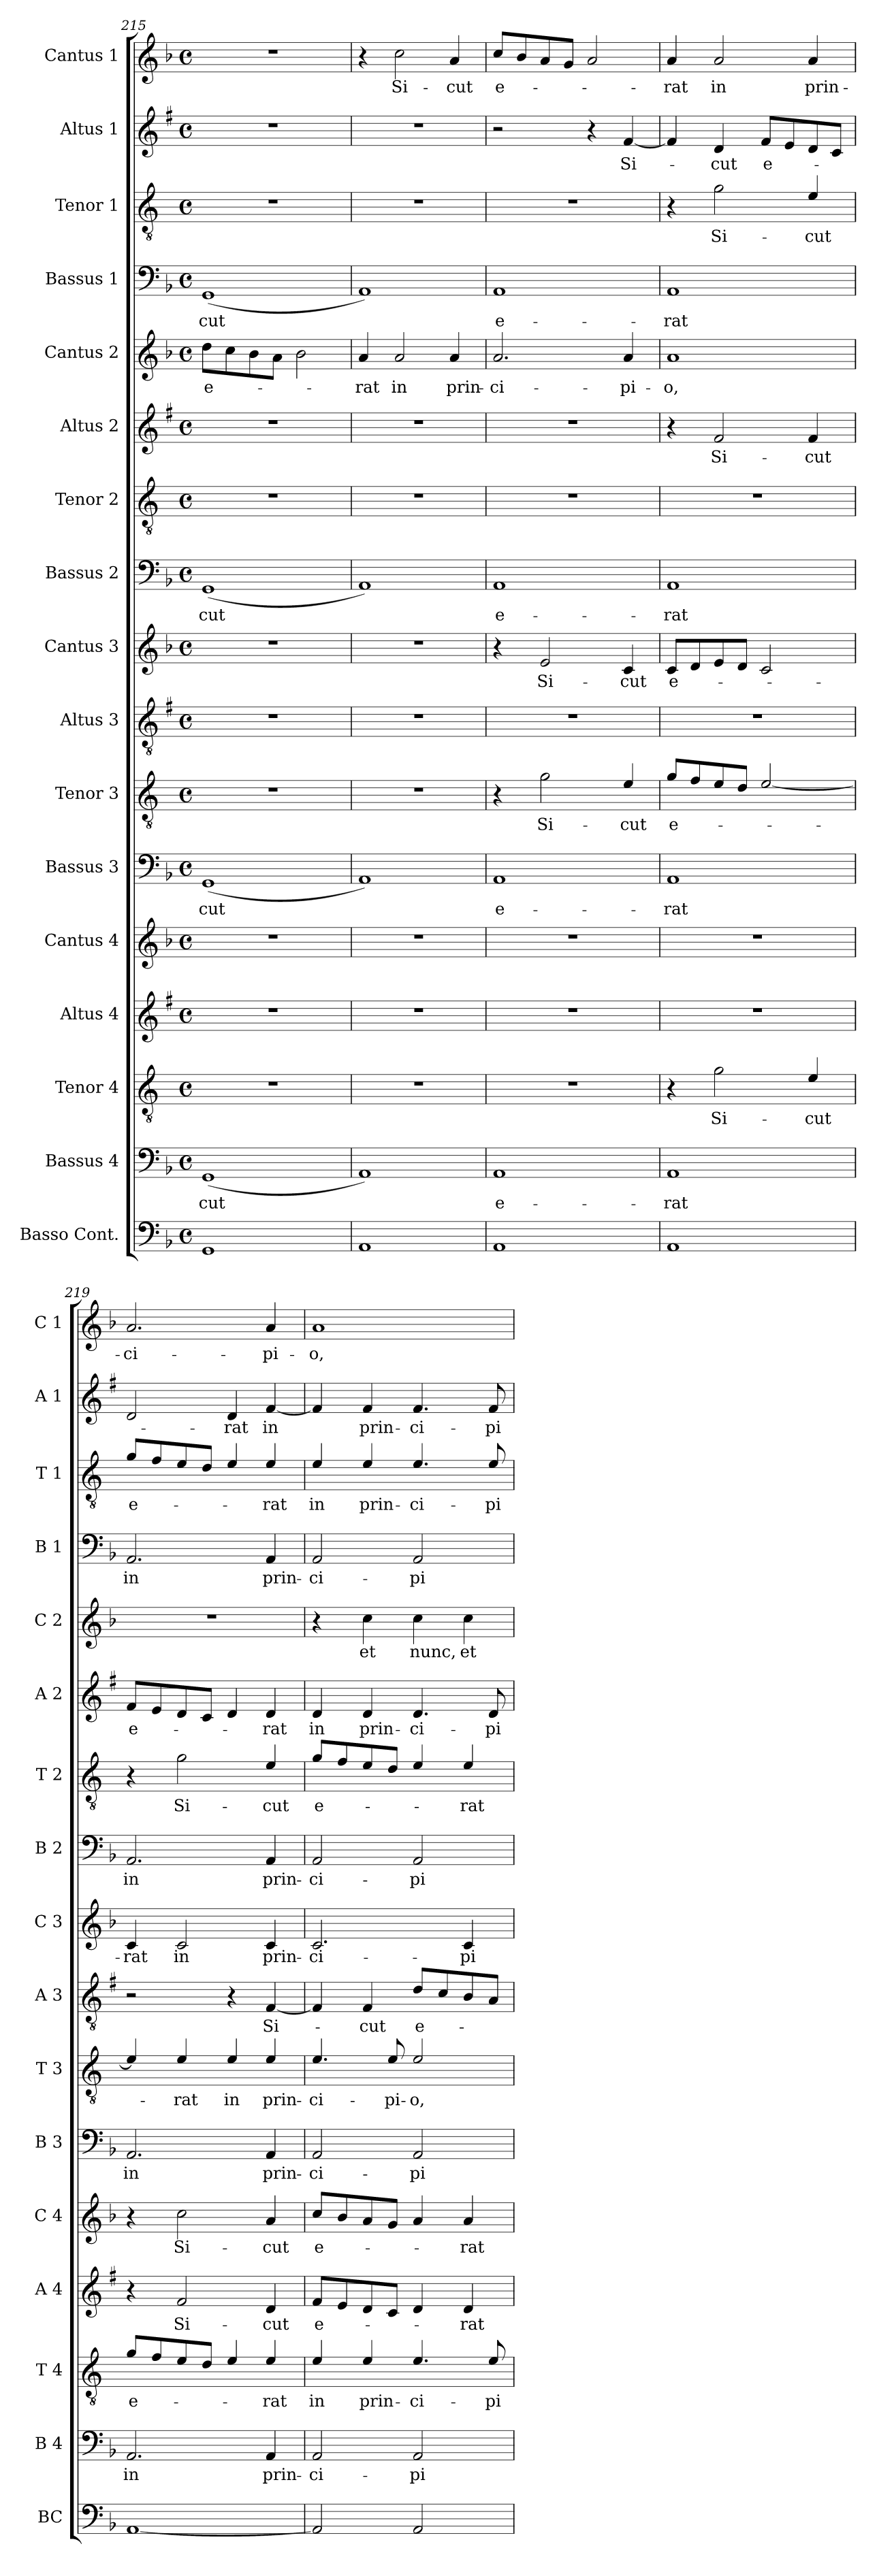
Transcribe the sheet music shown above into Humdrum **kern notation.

**kern	**kern	**text	**kern	**text	**kern	**text	**kern	**text	**kern	**text	**kern	**text	**kern	**text	**kern	**text	**kern	**text	**kern	**text	**kern	**text	**kern	**text	**kern	**text	**kern	**text	**kern	**text	**kern	**text
*part17	*part16	*part16	*part15	*part15	*part14	*part14	*part13	*part13	*part12	*part12	*part11	*part11	*part10	*part10	*part9	*part9	*part8	*part8	*part7	*part7	*part6	*part6	*part5	*part5	*part4	*part4	*part3	*part3	*part2	*part2	*part1	*part1
*staff17	*staff16	*staff16	*staff15	*staff15	*staff14	*staff14	*staff13	*staff13	*staff12	*staff12	*staff11	*staff11	*staff10	*staff10	*staff9	*staff9	*staff8	*staff8	*staff7	*staff7	*staff6	*staff6	*staff5	*staff5	*staff4	*staff4	*staff3	*staff3	*staff2	*staff2	*staff1	*staff1
*I"Basso Cont.	*I"Bassus 4	*	*I"Tenor 4	*	*I"Altus 4	*	*I"Cantus 4	*	*I"Bassus 3	*	*I"Tenor 3	*	*I"Altus 3	*	*I"Cantus 3	*	*I"Bassus 2	*	*I"Tenor 2	*	*I"Altus 2	*	*I"Cantus 2	*	*I"Bassus 1	*	*I"Tenor 1	*	*I"Altus 1	*	*I"Cantus 1	*
*I'BC	*I'B 4	*	*I'T 4	*	*I'A 4	*	*I'C 4	*	*I'B 3	*	*I'T 3	*	*I'A 3	*	*I'C 3	*	*I'B 2	*	*I'T 2	*	*I'A 2	*	*I'C 2	*	*I'B 1	*	*I'T 1	*	*I'A 1	*	*I'C 1	*
*clefF4	*clefF4	*	*clefGv2	*	*clefG2	*	*clefG2	*	*clefF4	*	*clefGv2	*	*clefGv2	*	*clefG2	*	*clefF4	*	*clefGv2	*	*clefG2	*	*clefG2	*	*clefF4	*	*clefGv2	*	*clefG2	*	*clefG2	*
*	*	*	*ITrd4c7	*	*ITrd1c2	*	*	*	*	*	*ITrd4c7	*	*ITrd1c2	*	*	*	*	*	*ITrd4c7	*	*ITrd1c2	*	*	*	*	*	*ITrd4c7	*	*ITrd1c2	*	*	*
*k[b-]	*k[b-]	*	*k[b-]	*	*k[b-]	*	*k[b-]	*	*k[b-]	*	*k[b-]	*	*k[b-]	*	*k[b-]	*	*k[b-]	*	*k[b-]	*	*k[b-]	*	*k[b-]	*	*k[b-]	*	*k[b-]	*	*k[b-]	*	*k[b-]	*
*F:	*F:	*	*F:	*	*F:	*	*F:	*	*F:	*	*F:	*	*F:	*	*F:	*	*F:	*	*F:	*	*F:	*	*F:	*	*F:	*	*F:	*	*F:	*	*F:	*
*M4/4	*M4/4	*	*M4/4	*	*M4/4	*	*M4/4	*	*M4/4	*	*M4/4	*	*M4/4	*	*M4/4	*	*M4/4	*	*M4/4	*	*M4/4	*	*M4/4	*	*M4/4	*	*M4/4	*	*M4/4	*	*M4/4	*
*met(c)	*met(c)	*	*met(c)	*	*met(c)	*	*met(c)	*	*met(c)	*	*met(c)	*	*met(c)	*	*met(c)	*	*met(c)	*	*met(c)	*	*met(c)	*	*met(c)	*	*met(c)	*	*met(c)	*	*met(c)	*	*met(c)	*
=215	=215	=215	=215	=215	=215	=215	=215	=215	=215	=215	=215	=215	=215	=215	=215	=215	=215	=215	=215	=215	=215	=215	=215	=215	=215	=215	=215	=215	=215	=215	=215	=215
!	!	!LO:LY:b	!	!	!	!	!	!	!	!LO:LY:b	!	!	!	!	!	!	!	!LO:LY:b	!	!	!	!	!	!LO:LY:b	!	!LO:LY:b	!	!	!	!	!	!
1GG	(<1GG	-cut	1r	.	1r	.	1r	.	(<1GG	-cut	1r	.	1r	.	1r	.	(<1GG	-cut	1r	.	1r	.	8dd\L	e-	(<1GG	-cut	1r	.	1r	.	1r	.
.	.	.	.	.	.	.	.	.	.	.	.	.	.	.	.	.	.	.	.	.	.	.	8cc\	.	.	.	.	.	.	.	.	.
.	.	.	.	.	.	.	.	.	.	.	.	.	.	.	.	.	.	.	.	.	.	.	8b-\	.	.	.	.	.	.	.	.	.
.	.	.	.	.	.	.	.	.	.	.	.	.	.	.	.	.	.	.	.	.	.	.	8a\J	.	.	.	.	.	.	.	.	.
.	.	.	.	.	.	.	.	.	.	.	.	.	.	.	.	.	.	.	.	.	.	.	2b-\	.	.	.	.	.	.	.	.	.
=216	=216	=216	=216	=216	=216	=216	=216	=216	=216	=216	=216	=216	=216	=216	=216	=216	=216	=216	=216	=216	=216	=216	=216	=216	=216	=216	=216	=216	=216	=216	=216	=216
!	!	!	!	!	!	!	!	!	!	!	!	!	!	!	!	!	!	!	!	!	!	!	!	!LO:LY:b	!	!	!	!	!	!	!	!
1AA	1AA)	.	1r	.	1r	.	1r	.	1AA)	.	1r	.	1r	.	1r	.	1AA)	.	1r	.	1r	.	4a/	-rat	1AA)	.	1r	.	1r	.	4r	.
!	!	!	!	!	!	!	!	!	!	!	!	!	!	!	!	!	!	!	!	!	!	!	!	!LO:LY:b	!	!	!	!	!	!	!	!LO:LY:b
.	.	.	.	.	.	.	.	.	.	.	.	.	.	.	.	.	.	.	.	.	.	.	2a/	in	.	.	.	.	.	.	2cc\	Si-
!	!	!	!	!	!	!	!	!	!	!	!	!	!	!	!	!	!	!	!	!	!	!	!	!LO:LY:b	!	!	!	!	!	!	!	!LO:LY:b
.	.	.	.	.	.	.	.	.	.	.	.	.	.	.	.	.	.	.	.	.	.	.	4a/	prin-	.	.	.	.	.	.	4a/	-cut
=217	=217	=217	=217	=217	=217	=217	=217	=217	=217	=217	=217	=217	=217	=217	=217	=217	=217	=217	=217	=217	=217	=217	=217	=217	=217	=217	=217	=217	=217	=217	=217	=217
!	!	!LO:LY:b	!	!	!	!	!	!	!	!LO:LY:b	!	!	!	!	!	!	!	!LO:LY:b	!	!	!	!	!	!LO:LY:b	!	!LO:LY:b	!	!	!	!	!	!LO:LY:b
1AA	1AA	e-	1r	.	1r	.	1r	.	1AA	e-	4r	.	1r	.	4r	.	1AA	e-	1r	.	1r	.	2.a/	-ci-	1AA	e-	1r	.	2r	.	8cc/L	e-
.	.	.	.	.	.	.	.	.	.	.	.	.	.	.	.	.	.	.	.	.	.	.	.	.	.	.	.	.	.	.	8b-/	.
!	!	!	!	!	!	!	!	!	!	!	!	!LO:LY:b	!	!	!	!LO:LY:b	!	!	!	!	!	!	!	!	!	!	!	!	!	!	!	!
.	.	.	.	.	.	.	.	.	.	.	2c\	Si-	.	.	2e/	Si-	.	.	.	.	.	.	.	.	.	.	.	.	.	.	8a/	.
.	.	.	.	.	.	.	.	.	.	.	.	.	.	.	.	.	.	.	.	.	.	.	.	.	.	.	.	.	.	.	8g/J	.
.	.	.	.	.	.	.	.	.	.	.	.	.	.	.	.	.	.	.	.	.	.	.	.	.	.	.	.	.	4r	.	2a/	.
!	!	!	!	!	!	!	!	!	!	!	!	!LO:LY:b	!	!	!	!LO:LY:b	!	!	!	!	!	!	!	!LO:LY:b	!	!	!	!	!	!LO:LY:b	!	!
.	.	.	.	.	.	.	.	.	.	.	4A/	-cut	.	.	4c/	-cut	.	.	.	.	.	.	4a/	-pi-	.	.	.	.	[4e/	Si-	.	.
=218	=218	=218	=218	=218	=218	=218	=218	=218	=218	=218	=218	=218	=218	=218	=218	=218	=218	=218	=218	=218	=218	=218	=218	=218	=218	=218	=218	=218	=218	=218	=218	=218
!	!	!LO:LY:b	!	!	!	!	!	!	!	!LO:LY:b	!	!LO:LY:b	!	!	!	!LO:LY:b	!	!LO:LY:b	!	!	!	!	!	!LO:LY:b	!	!LO:LY:b	!	!	!	!	!	!LO:LY:b
1AA	1AA	-rat	4r	.	1r	.	1r	.	1AA	-rat	8c/L	e-	1r	.	8c/L	e-	1AA	-rat	1r	.	4r	.	1a	-o,	1AA	-rat	4r	.	4e/]	.	4a/	-rat
.	.	.	.	.	.	.	.	.	.	.	8B-/	.	.	.	8d/	.	.	.	.	.	.	.	.	.	.	.	.	.	.	.	.	.
!	!	!	!	!LO:LY:b	!	!	!	!	!	!	!	!	!	!	!	!	!	!	!	!	!	!LO:LY:b	!	!	!	!	!	!LO:LY:b	!	!LO:LY:b	!	!LO:LY:b
.	.	.	2c\	Si-	.	.	.	.	.	.	8A/	.	.	.	8e/	.	.	.	.	.	2e/	Si-	.	.	.	.	2c\	Si-	4c/	-cut	2a/	in
.	.	.	.	.	.	.	.	.	.	.	8G/J	.	.	.	8d/J	.	.	.	.	.	.	.	.	.	.	.	.	.	.	.	.	.
!	!	!	!	!	!	!	!	!	!	!	!	!	!	!	!	!	!	!	!	!	!	!	!	!	!	!	!	!	!	!LO:LY:b	!	!
.	.	.	.	.	.	.	.	.	.	.	[2A/	.	.	.	2c/	.	.	.	.	.	.	.	.	.	.	.	.	.	8e/L	e-	.	.
.	.	.	.	.	.	.	.	.	.	.	.	.	.	.	.	.	.	.	.	.	.	.	.	.	.	.	.	.	8d/	.	.	.
!	!	!	!	!LO:LY:b	!	!	!	!	!	!	!	!	!	!	!	!	!	!	!	!	!	!LO:LY:b	!	!	!	!	!	!LO:LY:b	!	!	!	!LO:LY:b
.	.	.	4A/	-cut	.	.	.	.	.	.	.	.	.	.	.	.	.	.	.	.	4e/	-cut	.	.	.	.	4A/	-cut	8c/	.	4a/	prin-
.	.	.	.	.	.	.	.	.	.	.	.	.	.	.	.	.	.	.	.	.	.	.	.	.	.	.	.	.	8B-/J	.	.	.
=219	=219	=219	=219	=219	=219	=219	=219	=219	=219	=219	=219	=219	=219	=219	=219	=219	=219	=219	=219	=219	=219	=219	=219	=219	=219	=219	=219	=219	=219	=219	=219	=219
!	!	!LO:LY:b	!	!LO:LY:b	!	!	!	!	!	!LO:LY:b	!	!	!	!	!	!LO:LY:b	!	!LO:LY:b	!	!	!	!LO:LY:b	!	!	!	!LO:LY:b	!	!LO:LY:b	!	!	!	!LO:LY:b
[1AA	2.AA/	in	8c/L	e-	4r	.	4r	.	2.AA/	in	4A/]	.	2r	.	4c/	-rat	2.AA/	in	4r	.	8e/L	e-	1r	.	2.AA/	in	8c/L	e-	2c/	.	2.a/	-ci-
.	.	.	8B-/	.	.	.	.	.	.	.	.	.	.	.	.	.	.	.	.	.	8d/	.	.	.	.	.	8B-/	.	.	.	.	.
!	!	!	!	!	!	!LO:LY:b	!	!LO:LY:b	!	!	!	!LO:LY:b	!	!	!	!LO:LY:b	!	!	!	!LO:LY:b	!	!	!	!	!	!	!	!	!	!	!	!
.	.	.	8A/	.	2e/	Si-	2cc\	Si-	.	.	4A/	-rat	.	.	2c/	in	.	.	2c\	Si-	8c/	.	.	.	.	.	8A/	.	.	.	.	.
.	.	.	8G/J	.	.	.	.	.	.	.	.	.	.	.	.	.	.	.	.	.	8B-/J	.	.	.	.	.	8G/J	.	.	.	.	.
!	!	!	!	!	!	!	!	!	!	!	!	!LO:LY:b	!	!	!	!	!	!	!	!	!	!	!	!	!	!	!	!	!	!LO:LY:b	!	!
.	.	.	4A/	.	.	.	.	.	.	.	4A/	in	4r	.	.	.	.	.	.	.	4c/	.	.	.	.	.	4A/	.	4c/	-rat	.	.
!	!	!LO:LY:b	!	!LO:LY:b	!	!LO:LY:b	!	!LO:LY:b	!	!LO:LY:b	!	!LO:LY:b	!	!LO:LY:b	!	!LO:LY:b	!	!LO:LY:b	!	!LO:LY:b	!	!LO:LY:b	!	!	!	!LO:LY:b	!	!LO:LY:b	!	!LO:LY:b	!	!LO:LY:b
.	4AA/	prin-	4A/	-rat	4c/	-cut	4a/	-cut	4AA/	prin-	4A/	prin-	[4E/	Si-	4c/	prin-	4AA/	prin-	4A/	-cut	4c/	-rat	.	.	4AA/	prin-	4A/	-rat	[4e/	in	4a/	-pi-
=220	=220	=220	=220	=220	=220	=220	=220	=220	=220	=220	=220	=220	=220	=220	=220	=220	=220	=220	=220	=220	=220	=220	=220	=220	=220	=220	=220	=220	=220	=220	=220	=220
!	!	!LO:LY:b	!	!LO:LY:b	!	!LO:LY:b	!	!LO:LY:b	!	!LO:LY:b	!	!LO:LY:b	!	!	!	!LO:LY:b	!	!LO:LY:b	!	!LO:LY:b	!	!LO:LY:b	!	!	!	!LO:LY:b	!	!LO:LY:b	!	!	!	!LO:LY:b
2AA/]	2AA/	-ci-	4A/	in	8e/L	e-	8cc/L	e-	2AA/	-ci-	4.A/	-ci-	4E/]	.	2.c/	-ci-	2AA/	-ci-	8c/L	e-	4c/	in	4r	.	2AA/	-ci-	4A/	in	4e/]	.	1a	-o,
.	.	.	.	.	8d/	.	8b-/	.	.	.	.	.	.	.	.	.	.	.	8B-/	.	.	.	.	.	.	.	.	.	.	.	.	.
!	!	!	!	!LO:LY:b	!	!	!	!	!	!	!	!	!	!LO:LY:b	!	!	!	!	!	!	!	!LO:LY:b	!	!LO:LY:b	!	!	!	!LO:LY:b	!	!LO:LY:b	!	!
.	.	.	4A/	prin-	8c/	.	8a/	.	.	.	.	.	4E/	-cut	.	.	.	.	8A/	.	4c/	prin-	4cc\	et	.	.	4A/	prin-	4e/	prin-	.	.
!	!	!	!	!	!	!	!	!	!	!	!	!LO:LY:b	!	!	!	!	!	!	!	!	!	!	!	!	!	!	!	!	!	!	!	!
.	.	.	.	.	8B-/J	.	8g/J	.	.	.	8A/	-pi-	.	.	.	.	.	.	8G/J	.	.	.	.	.	.	.	.	.	.	.	.	.
!	!	!LO:LY:b	!	!LO:LY:b	!	!	!	!	!	!LO:LY:b	!	!LO:LY:b	!	!LO:LY:b	!	!	!	!LO:LY:b	!	!	!	!LO:LY:b	!	!LO:LY:b	!	!LO:LY:b	!	!LO:LY:b	!	!LO:LY:b	!	!
2AA/	2AA/	-pi-	4.A/	-ci-	4c/	.	4a/	.	2AA/	-pi-	2A/	-o,	8c/L	e-	.	.	2AA/	-pi-	4A/	.	4.c/	-ci-	4cc\	nunc,	2AA/	-pi-	4.A/	-ci-	4.e/	-ci-	.	.
.	.	.	.	.	.	.	.	.	.	.	.	.	8B-/	.	.	.	.	.	.	.	.	.	.	.	.	.	.	.	.	.	.	.
!	!	!	!	!	!	!LO:LY:b	!	!LO:LY:b	!	!	!	!	!	!	!	!LO:LY:b	!	!	!	!LO:LY:b	!	!	!	!LO:LY:b	!	!	!	!	!	!	!	!
.	.	.	.	.	4c/	-rat	4a/	-rat	.	.	.	.	8A/	.	4c/	-pi-	.	.	4A/	-rat	.	.	4cc\	et	.	.	.	.	.	.	.	.
!	!	!	!	!LO:LY:b	!	!	!	!	!	!	!	!	!	!	!	!	!	!	!	!	!	!LO:LY:b	!	!	!	!	!	!LO:LY:b	!	!LO:LY:b	!	!
.	.	.	8A/	-pi-	.	.	.	.	.	.	.	.	8G/J	.	.	.	.	.	.	.	8c/	-pi-	.	.	.	.	8A/	-pi-	8e/	-pi-	.	.
=	=	=	=	=	=	=	=	=	=	=	=	=	=	=	=	=	=	=	=	=	=	=	=	=	=	=	=	=	=	=	=	=
*-	*-	*-	*-	*-	*-	*-	*-	*-	*-	*-	*-	*-	*-	*-	*-	*-	*-	*-	*-	*-	*-	*-	*-	*-	*-	*-	*-	*-	*-	*-	*-	*-
